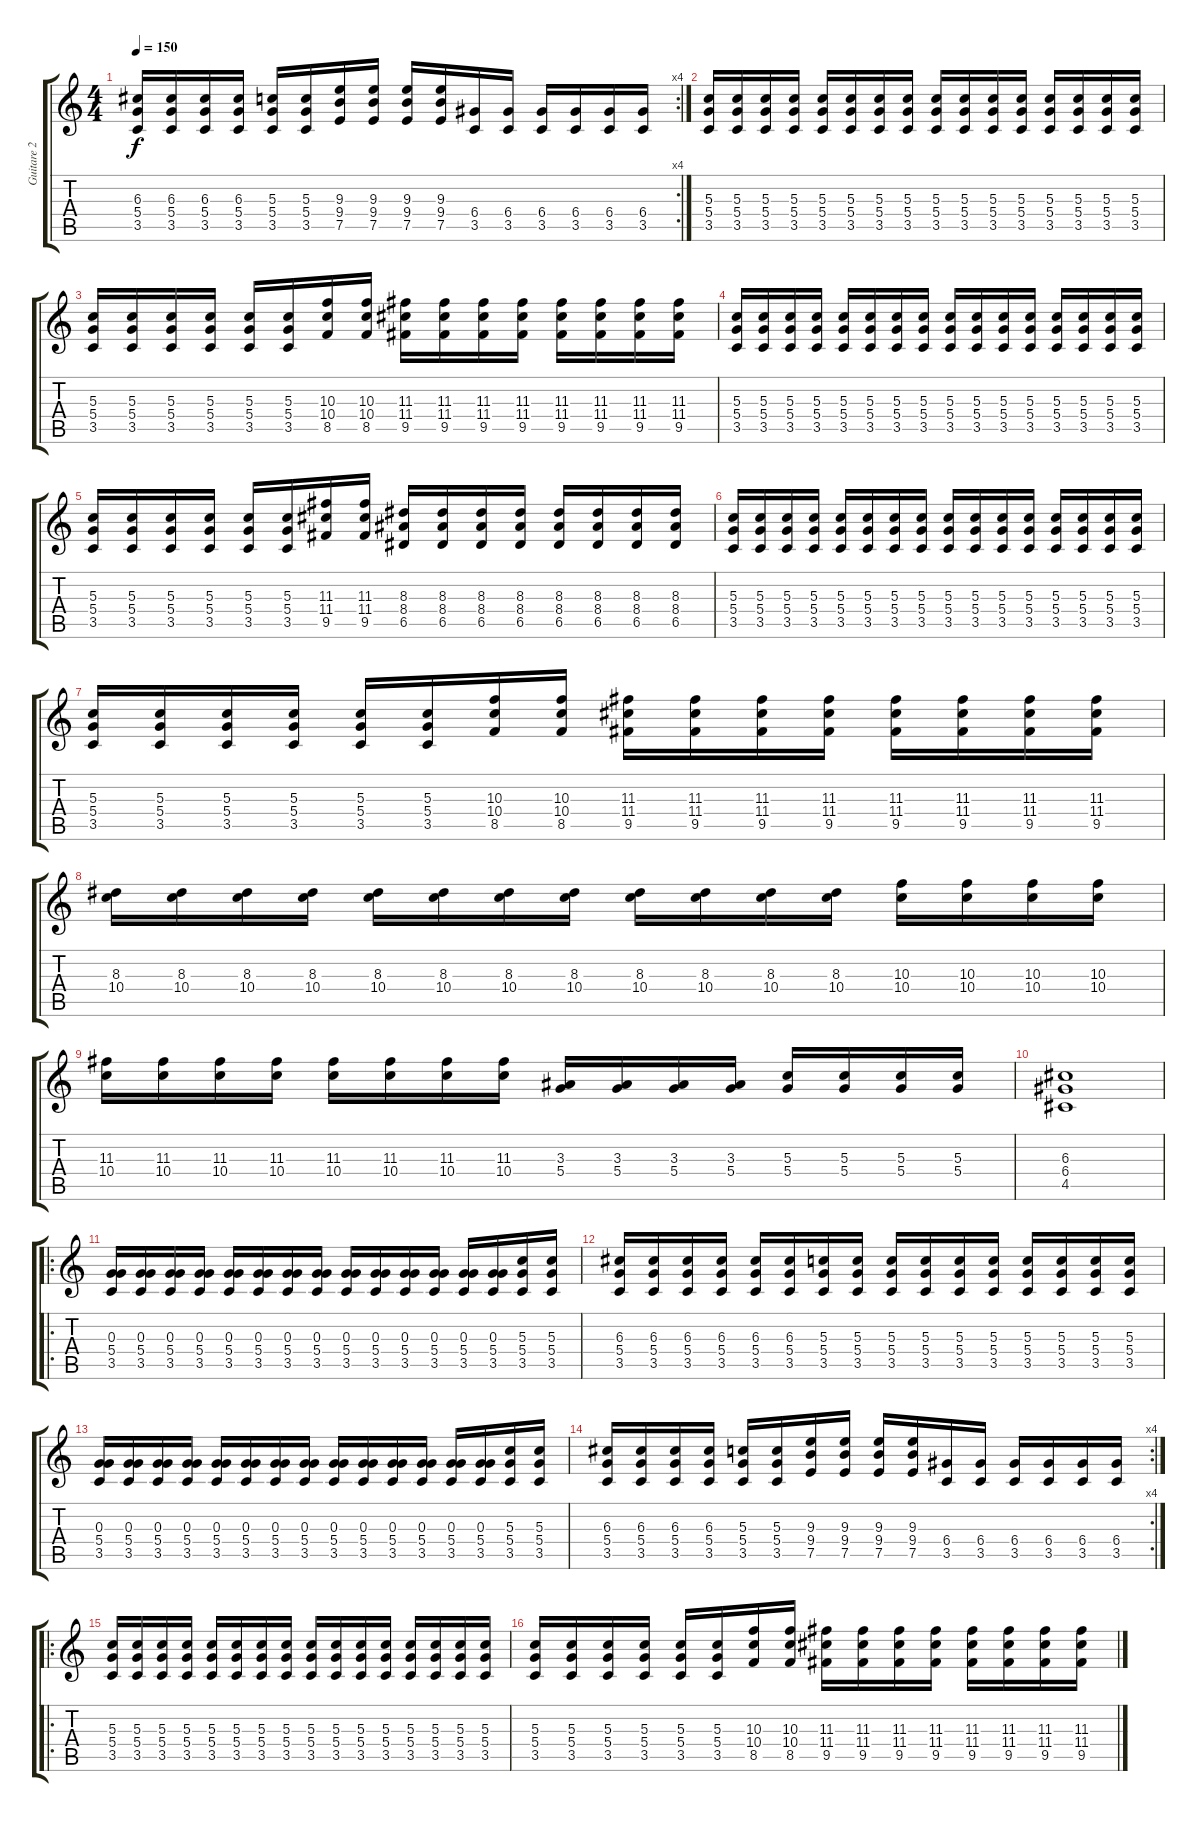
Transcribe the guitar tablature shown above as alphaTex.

\track ("Guitare 2" "Guitare 2") {instrument distortionguitar}
\staff {score tabs}
\tuning (E4 B3 G3 D3 A2 E2) {hide}
\rc 4
\ts (4 4)
\tempo 150
\clef g2
\ks c
(6.3 5.4 3.5).16{dy f} (6.3 5.4 3.5).16 (6.3 5.4 3.5).16 (6.3 5.4 3.5).16 (5.3 5.4 3.5).16 (5.3 5.4 3.5).16 (9.3 9.4 7.5).16 (9.3 9.4 7.5).16 (9.3 9.4 7.5).16 (9.3 9.4 7.5).16 (6.4 3.5).16 (6.4 3.5).16 (6.4 3.5).16 (6.4 3.5).16 (6.4 3.5).16 (6.4 3.5).16 |
(5.3 5.4 3.5).16 (5.3 5.4 3.5).16 (5.3 5.4 3.5).16 (5.3 5.4 3.5).16 (5.3 5.4 3.5).16 (5.3 5.4 3.5).16 (5.3 5.4 3.5).16 (5.3 5.4 3.5).16 (5.3 5.4 3.5).16 (5.3 5.4 3.5).16 (5.3 5.4 3.5).16 (5.3 5.4 3.5).16 (5.3 5.4 3.5).16 (5.3 5.4 3.5).16 (5.3 5.4 3.5).16 (5.3 5.4 3.5).16 |
(5.3 5.4 3.5).16 (5.3 5.4 3.5).16 (5.3 5.4 3.5).16 (5.3 5.4 3.5).16 (5.3 5.4 3.5).16 (5.3 5.4 3.5).16 (10.3 10.4 8.5).16 (10.3 10.4 8.5).16 (11.3 11.4 9.5).16 (11.3 11.4 9.5).16 (11.3 11.4 9.5).16 (11.3 11.4 9.5).16 (11.3 11.4 9.5).16 (11.3 11.4 9.5).16 (11.3 11.4 9.5).16 (11.3 11.4 9.5).16 |
(5.3 5.4 3.5).16 (5.3 5.4 3.5).16 (5.3 5.4 3.5).16 (5.3 5.4 3.5).16 (5.3 5.4 3.5).16 (5.3 5.4 3.5).16 (5.3 5.4 3.5).16 (5.3 5.4 3.5).16 (5.3 5.4 3.5).16 (5.3 5.4 3.5).16 (5.3 5.4 3.5).16 (5.3 5.4 3.5).16 (5.3 5.4 3.5).16 (5.3 5.4 3.5).16 (5.3 5.4 3.5).16 (5.3 5.4 3.5).16 |
(5.3 5.4 3.5).16 (5.3 5.4 3.5).16 (5.3 5.4 3.5).16 (5.3 5.4 3.5).16 (5.3 5.4 3.5).16 (5.3 5.4 3.5).16 (11.3 11.4 9.5).16 (11.3 11.4 9.5).16 (8.3 8.4 6.5).16 (8.3 8.4 6.5).16 (8.3 8.4 6.5).16 (8.3 8.4 6.5).16 (8.3 8.4 6.5).16 (8.3 8.4 6.5).16 (8.3 8.4 6.5).16 (8.3 8.4 6.5).16 |
(5.3 5.4 3.5).16 (5.3 5.4 3.5).16 (5.3 5.4 3.5).16 (5.3 5.4 3.5).16 (5.3 5.4 3.5).16 (5.3 5.4 3.5).16 (5.3 5.4 3.5).16 (5.3 5.4 3.5).16 (5.3 5.4 3.5).16 (5.3 5.4 3.5).16 (5.3 5.4 3.5).16 (5.3 5.4 3.5).16 (5.3 5.4 3.5).16 (5.3 5.4 3.5).16 (5.3 5.4 3.5).16 (5.3 5.4 3.5).16 |
(5.3 5.4 3.5).16 (5.3 5.4 3.5).16 (5.3 5.4 3.5).16 (5.3 5.4 3.5).16 (5.3 5.4 3.5).16 (5.3 5.4 3.5).16 (10.3 10.4 8.5).16 (10.3 10.4 8.5).16 (11.3 11.4 9.5).16 (11.3 11.4 9.5).16 (11.3 11.4 9.5).16 (11.3 11.4 9.5).16 (11.3 11.4 9.5).16 (11.3 11.4 9.5).16 (11.3 11.4 9.5).16 (11.3 11.4 9.5).16 |
(8.3 10.4).16 (8.3 10.4).16 (8.3 10.4).16 (8.3 10.4).16 (8.3 10.4).16 (8.3 10.4).16 (8.3 10.4).16 (8.3 10.4).16 (8.3 10.4).16 (8.3 10.4).16 (8.3 10.4).16 (8.3 10.4).16 (10.3 10.4).16 (10.3 10.4).16 (10.3 10.4).16 (10.3 10.4).16 |
(11.3 10.4).16 (11.3 10.4).16 (11.3 10.4).16 (11.3 10.4).16 (11.3 10.4).16 (11.3 10.4).16 (11.3 10.4).16 (11.3 10.4).16 (3.3 5.4).16 (3.3 5.4).16 (3.3 5.4).16 (3.3 5.4).16 (5.3 5.4).16 (5.3 5.4).16 (5.3 5.4).16 (5.3 5.4).16 |
(6.3 6.4 4.5).1 |
\ro
(0.3 5.4 3.5).16 (0.3 5.4 3.5).16 (0.3 5.4 3.5).16 (0.3 5.4 3.5).16 (0.3 5.4 3.5).16 (0.3 5.4 3.5).16 (0.3 5.4 3.5).16 (0.3 5.4 3.5).16 (0.3 5.4 3.5).16 (0.3 5.4 3.5).16 (0.3 5.4 3.5).16 (0.3 5.4 3.5).16 (0.3 5.4 3.5).16 (0.3 5.4 3.5).16 (5.3 5.4 3.5).16 (5.3 5.4 3.5).16 |
(6.3 5.4 3.5).16 (6.3 5.4 3.5).16 (6.3 5.4 3.5).16 (6.3 5.4 3.5).16 (6.3 5.4 3.5).16 (6.3 5.4 3.5).16 (5.3 5.4 3.5).16 (5.3 5.4 3.5).16 (5.3 5.4 3.5).16 (5.3 5.4 3.5).16 (5.3 5.4 3.5).16 (5.3 5.4 3.5).16 (5.3 5.4 3.5).16 (5.3 5.4 3.5).16 (5.3 5.4 3.5).16 (5.3 5.4 3.5).16 |
(0.3 5.4 3.5).16 (0.3 5.4 3.5).16 (0.3 5.4 3.5).16 (0.3 5.4 3.5).16 (0.3 5.4 3.5).16 (0.3 5.4 3.5).16 (0.3 5.4 3.5).16 (0.3 5.4 3.5).16 (0.3 5.4 3.5).16 (0.3 5.4 3.5).16 (0.3 5.4 3.5).16 (0.3 5.4 3.5).16 (0.3 5.4 3.5).16 (0.3 5.4 3.5).16 (5.3 5.4 3.5).16 (5.3 5.4 3.5).16 |
\rc 4
(6.3 5.4 3.5).16 (6.3 5.4 3.5).16 (6.3 5.4 3.5).16 (6.3 5.4 3.5).16 (5.3 5.4 3.5).16 (5.3 5.4 3.5).16 (9.3 9.4 7.5).16 (9.3 9.4 7.5).16 (9.3 9.4 7.5).16 (9.3 9.4 7.5).16 (6.4 3.5).16 (6.4 3.5).16 (6.4 3.5).16 (6.4 3.5).16 (6.4 3.5).16 (6.4 3.5).16 |
\ro
(5.3 5.4 3.5).16 (5.3 5.4 3.5).16 (5.3 5.4 3.5).16 (5.3 5.4 3.5).16 (5.3 5.4 3.5).16 (5.3 5.4 3.5).16 (5.3 5.4 3.5).16 (5.3 5.4 3.5).16 (5.3 5.4 3.5).16 (5.3 5.4 3.5).16 (5.3 5.4 3.5).16 (5.3 5.4 3.5).16 (5.3 5.4 3.5).16 (5.3 5.4 3.5).16 (5.3 5.4 3.5).16 (5.3 5.4 3.5).16 |
(5.3 5.4 3.5).16 (5.3 5.4 3.5).16 (5.3 5.4 3.5).16 (5.3 5.4 3.5).16 (5.3 5.4 3.5).16 (5.3 5.4 3.5).16 (10.3 10.4 8.5).16 (10.3 10.4 8.5).16 (11.3 11.4 9.5).16 (11.3 11.4 9.5).16 (11.3 11.4 9.5).16 (11.3 11.4 9.5).16 (11.3 11.4 9.5).16 (11.3 11.4 9.5).16 (11.3 11.4 9.5).16 (11.3 11.4 9.5).16
